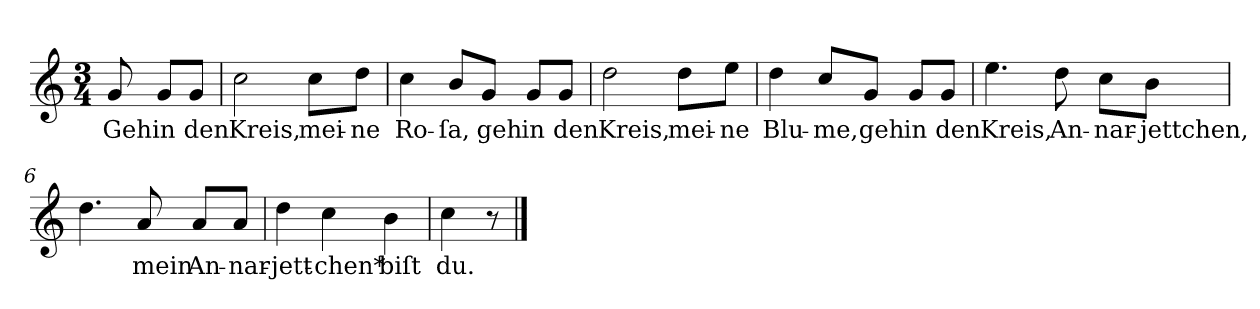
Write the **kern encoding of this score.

**kern	**text
*part1	*part1
*staff1	*staff1
*clefG2	*
*k[]	*
*C:	*
*M3/4	*
=	=
8g	Geh
8g/L	in
8g/J	den
=1	=1
2cc	Kreis,
8cc\L	mei-
8dd\J	-ne
=2	=2
4cc	Ro-
8b/L	-ſa,
8g/J	geh
8g/L	in
8g/J	den
=3	=3
2dd	Kreis,
8dd\L	mei-
8ee\J	-ne
=4	=4
4dd	Blu-
8cc/L	-me,
8g/J	geh
8g/L	in
8g/J	den
=5	=5
4.ee	Kreis,
8dd	An-
8cc\L	-nar-
8b\J	-jettchen,
=6	=6
4.dd	.
8a	mein
8a/L	An-
8a/J	-nar-
=7	=7
4dd	-jett-
4cc	-chen*
4b	biſt
=8	=8
4cc	du.
8r	.
==	==
*-	*-
